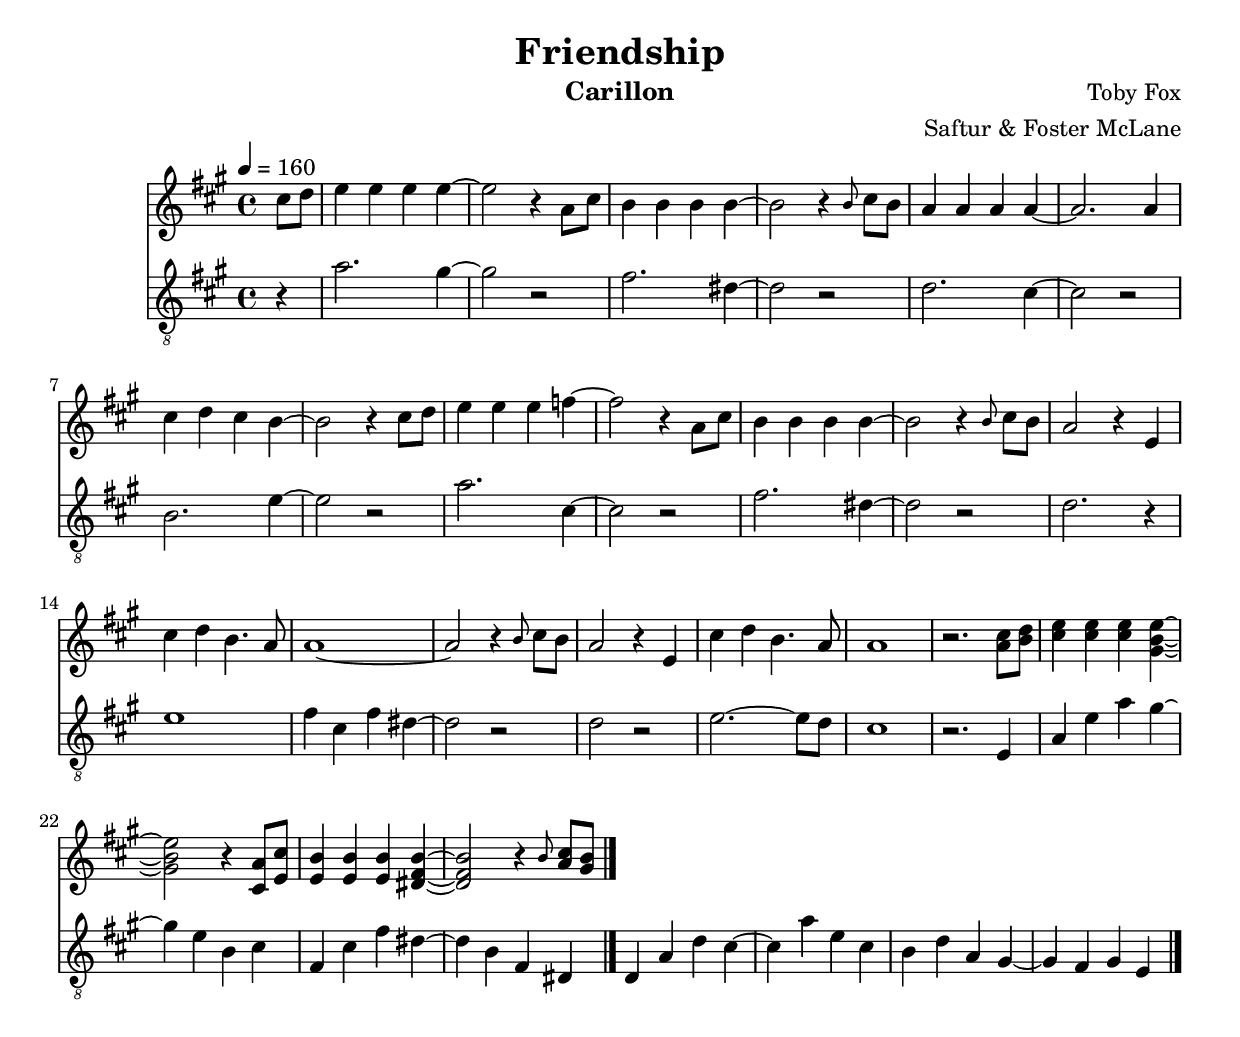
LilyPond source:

\version "2.18.2"

\header {
  title = "Friendship"
  instrument = "Carillon"
  composer = "Toby Fox"
  arranger = "Saftur & Foster McLane"
}

main_tempo = \tempo 4 = 160
main_key = \key a \major

melody = \relative c'' {
  % intro
  \partial 4 cis8 d
  e4 e e e~
  e2 r4 a,8 cis
  b4 b b b~
  b2 r4 \grace { b8 } cis8 b

  a4 a a a~
  a2. a4
  cis4 d cis b~
  b2 r4 cis8 d

  e4 e e f~
  f2 r4 a,8 cis
  b4 b b b~
  b2 r4 \grace { b8 } cis8 b

  a2 r4 e
  cis'4 d b4. a8
  a1~
  a2 r4 \grace { b8 } cis8 b

  a2 r4 e
  cis'4 d b4. a8
  a1
  r2. <a cis>8 <b d>

  % part 1
  <cis e>4 <cis e> <cis e> <gis b e>~
  <gis b e>2 r4 <cis, a'>8 <e cis'>
  <e b'>4 <e b'> <e b'> <dis fis b>~
  <dis fis b>2 r4 \grace { b'8 } <a cis>8 <gis b>

  \bar "|."
}

bass = \relative c' {
  % intro
  \partial 4 r4
  a'2. gis4~
  gis2 r
  fis2. dis4~
  dis2 r

  d2. cis4~
  cis2 r
  b2. e4~
  e2 r

  a2. cis,4~
  cis2 r
  fis2. dis4~
  dis2 r

  d2. r4
  e1
  fis4 cis fis dis~
  dis2 r

  d2 r
  e2.~ e8 d
  cis1
  r2. e,4

  % part 1
  a4 e' a gis~
  gis4 e b cis
  fis,4 cis' fis dis~
  dis4 b fis dis

  d4 a' d cis~
  cis4 a' e cis
  b4 d a gis~
  gis4 fis gis e

  \bar "|."
}

keys = \new Staff {
  \clef "treble"

  \main_tempo
  \main_key

  \melody
}

pedals = \new Staff {
  \clef "treble_8"

  \main_tempo
  \main_key

  \bass
}

\score {
  <<
    \keys
    \pedals
  >>

  \layout {}
  \midi {}
}
